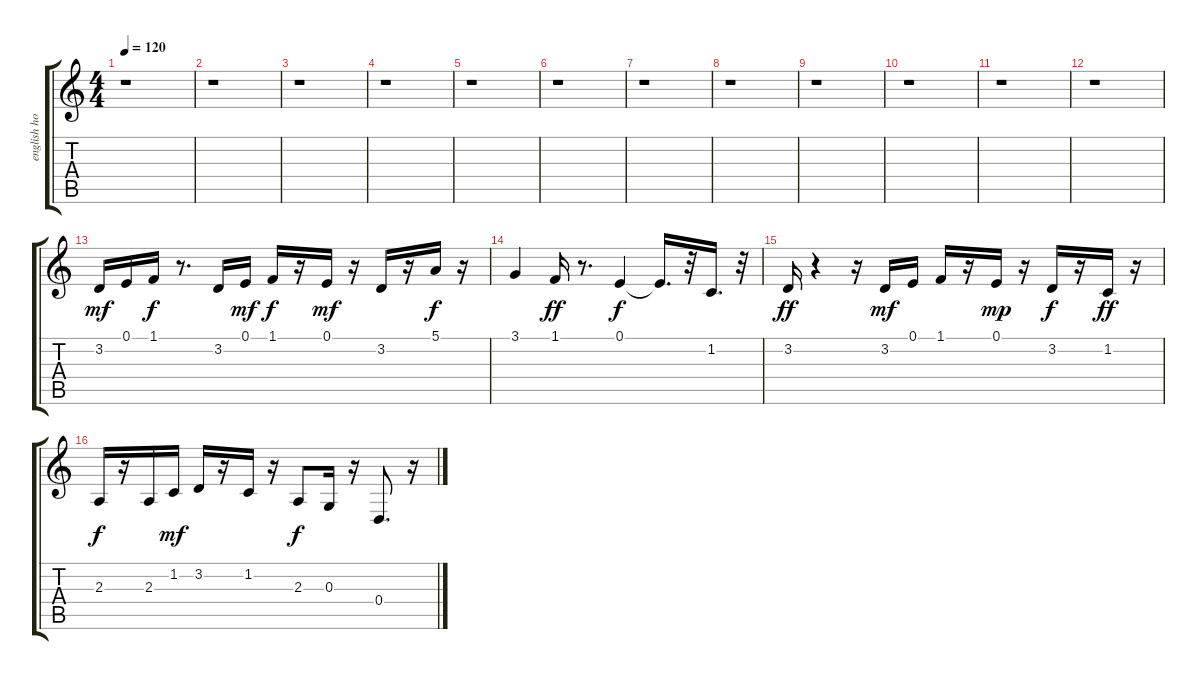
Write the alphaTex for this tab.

\track ("english horn" "english ho") {instrument englishhorn}
\staff {score tabs}
\tuning (E4 B3 G3 D3 A2 E2) {hide}
\ts (4 4)
\tempo 120
\clef g2
\ks c
r.1{dy mf} |
r.1 |
r.1 |
r.1 |
r.1 |
r.1 |
r.1 |
r.1 |
r.1 |
r.1 |
r.1 |
r.1 |
3.2.16 0.1.16 1.1.16{dy f} r.8{d} 3.2.16 0.1.16{dy mf} 1.1.16{dy f} r.16 0.1.16{dy mf} r.16 3.2.16 r.16 5.1.16{dy f} r.16 |
3.1.4 1.1.16{dy ff} r.8{d} 0.1.4{dy f} 0.1{t}.16{d} r.32 1.2.16{d} r.32 |
3.2.16{dy ff} r.4 r.16 3.2.16{dy mf} 0.1.16 1.1.16 r.16 0.1.16{dy mp} r.16 3.2.16{dy f} r.16 1.2.16{dy ff} r.16 |
2.3.16{dy f} r.16 2.3.16 1.2.16{dy mf} 3.2.16 r.16 1.2.16 r.16 2.3.8{dy f} 0.3.16 r.16 0.4.8{d} r.16
